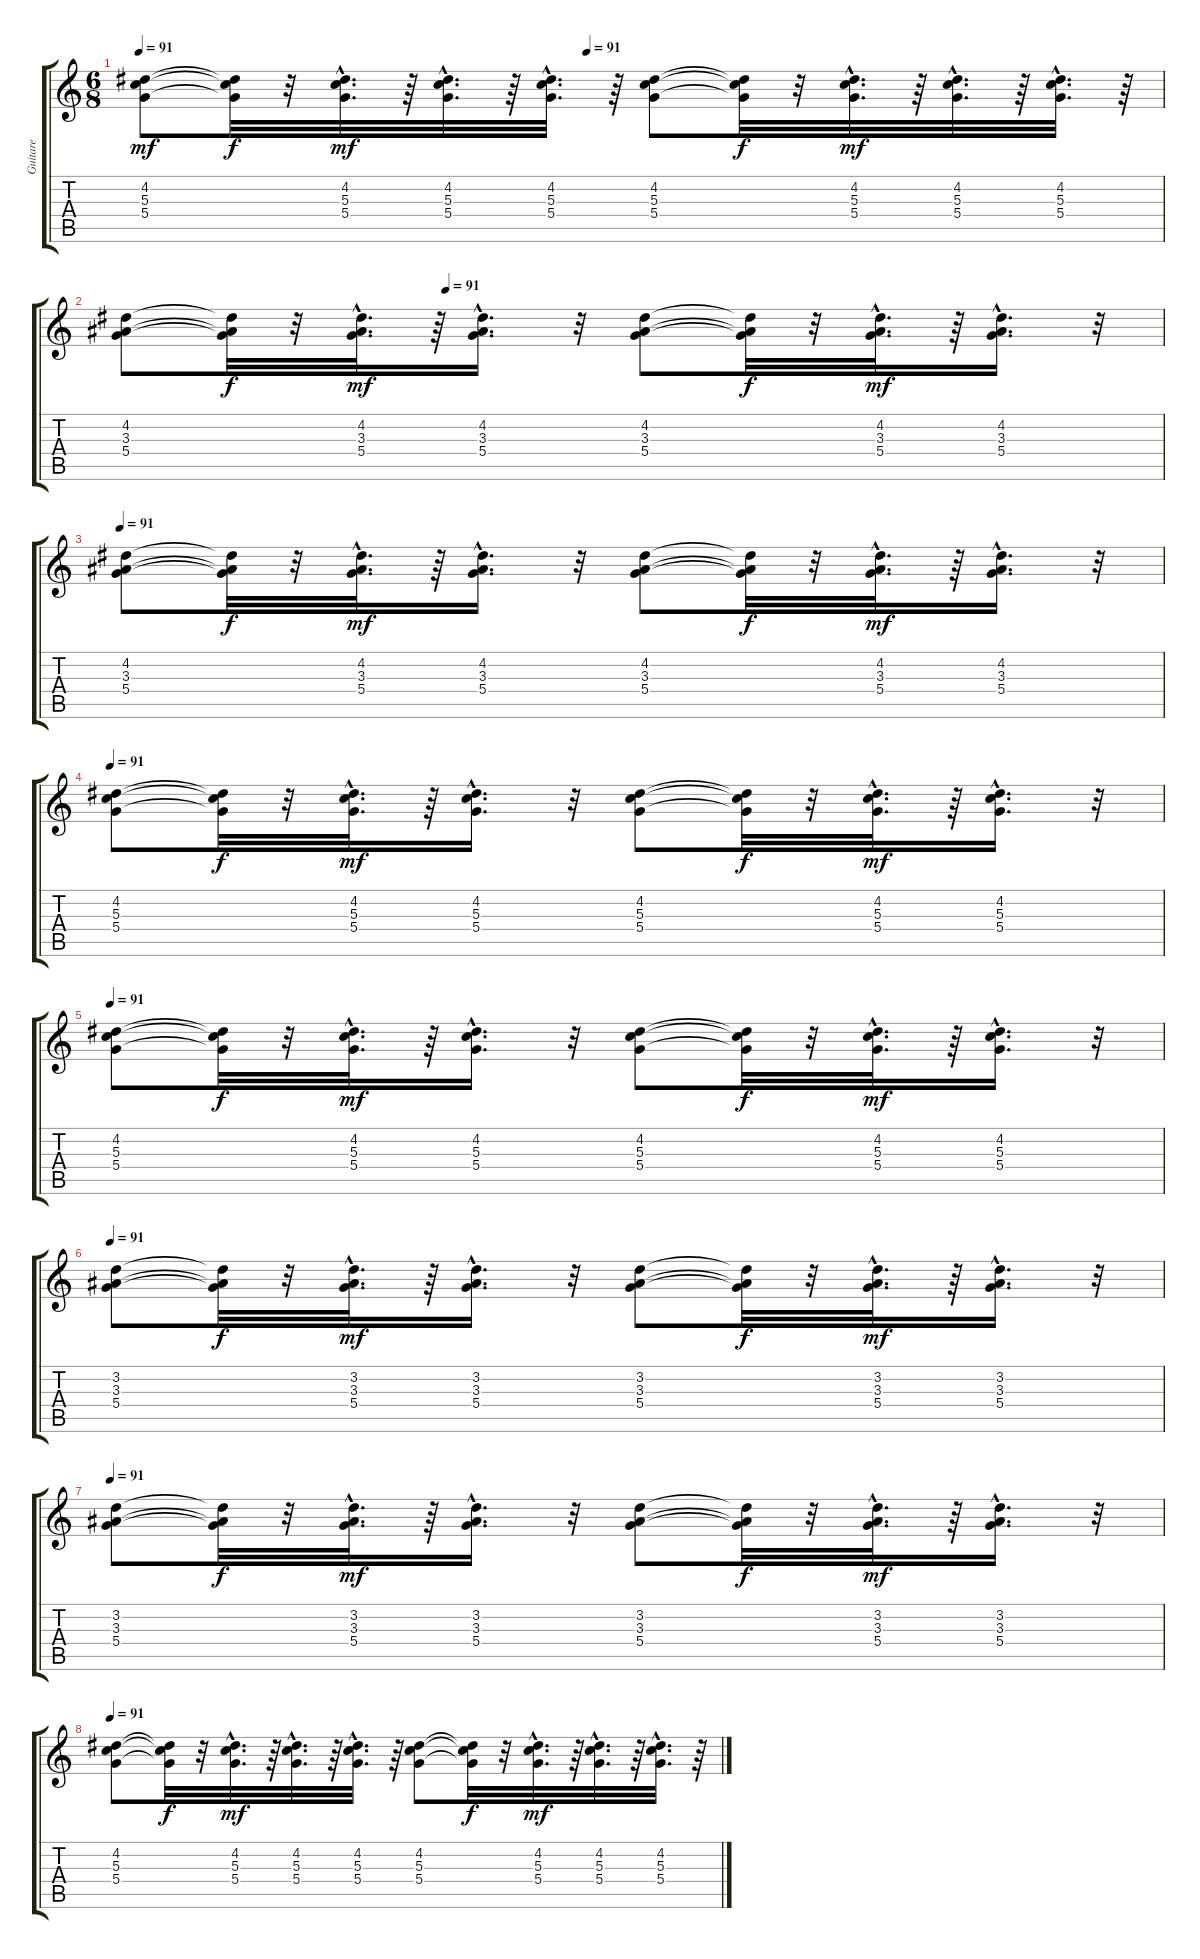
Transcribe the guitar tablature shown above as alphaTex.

\track ("Guitare" "Guitare") {instrument acousticguitarnylon}
\staff {score tabs}
\tuning (E4 B3 G3 D3 A2 E2) {hide}
\ts (6 8)
\tempo 91
\tempo (91 0.4375)
\clef g2
\ks c
(4.2 5.3 5.4).8{dy mf} (4.2{t} 5.3{t} 5.4{t}).32{dy f} r.32 (4.2{hac} 5.3{hac} 5.4{hac}).32{d dy mf} r.64 (4.2{hac} 5.3{hac} 5.4{hac}).32{d} r.64 (4.2{hac} 5.3{hac} 5.4{hac}).32{d} r.64 (4.2 5.3 5.4).8 (4.2{t} 5.3{t} 5.4{t}).32{dy f} r.32 (4.2{hac} 5.3{hac} 5.4{hac}).32{d dy mf} r.64 (4.2{hac} 5.3{hac} 5.4{hac}).32{d} r.64 (4.2{hac} 5.3{hac} 5.4{hac}).32{d} r.64 |
\tempo (91 0.3125)
(4.2 3.3 5.4).8 (4.2{t} 3.3{t} 5.4{t}).32{dy f} r.32 (4.2{hac} 3.3{hac} 5.4{hac}).32{d dy mf} r.64 (4.2{hac} 3.3{hac} 5.4{hac}).16{d} r.32 (4.2 3.3 5.4).8 (4.2{t} 3.3{t} 5.4{t}).32{dy f} r.32 (4.2{hac} 3.3{hac} 5.4{hac}).32{d dy mf} r.64 (4.2{hac} 3.3{hac} 5.4{hac}).16{d} r.32 |
\tempo 91
(4.2 3.3 5.4).8 (4.2{t} 3.3{t} 5.4{t}).32{dy f} r.32 (4.2{hac} 3.3{hac} 5.4{hac}).32{d dy mf} r.64 (4.2{hac} 3.3{hac} 5.4{hac}).16{d} r.32 (4.2 3.3 5.4).8 (4.2{t} 3.3{t} 5.4{t}).32{dy f} r.32 (4.2{hac} 3.3{hac} 5.4{hac}).32{d dy mf} r.64 (4.2{hac} 3.3{hac} 5.4{hac}).16{d} r.32 |
\tempo 91
(4.2 5.3 5.4).8 (4.2{t} 5.3{t} 5.4{t}).32{dy f} r.32 (4.2{hac} 5.3{hac} 5.4{hac}).32{d dy mf} r.64 (4.2{hac} 5.3{hac} 5.4{hac}).16{d} r.32 (4.2 5.3 5.4).8 (4.2{t} 5.3{t} 5.4{t}).32{dy f} r.32 (4.2{hac} 5.3{hac} 5.4{hac}).32{d dy mf} r.64 (4.2{hac} 5.3{hac} 5.4{hac}).16{d} r.32 |
\tempo 91
(4.2 5.3 5.4).8 (4.2{t} 5.3{t} 5.4{t}).32{dy f} r.32 (4.2{hac} 5.3{hac} 5.4{hac}).32{d dy mf} r.64 (4.2{hac} 5.3{hac} 5.4{hac}).16{d} r.32 (4.2 5.3 5.4).8 (4.2{t} 5.3{t} 5.4{t}).32{dy f} r.32 (4.2{hac} 5.3{hac} 5.4{hac}).32{d dy mf} r.64 (4.2{hac} 5.3{hac} 5.4{hac}).16{d} r.32 |
\tempo 91
(3.2 3.3 5.4).8 (3.2{t} 3.3{t} 5.4{t}).32{dy f} r.32 (3.2{hac} 3.3{hac} 5.4{hac}).32{d dy mf} r.64 (3.2{hac} 3.3{hac} 5.4{hac}).16{d} r.32 (3.2 3.3 5.4).8 (3.2{t} 3.3{t} 5.4{t}).32{dy f} r.32 (3.2{hac} 3.3{hac} 5.4{hac}).32{d dy mf} r.64 (3.2{hac} 3.3{hac} 5.4{hac}).16{d} r.32 |
\tempo 91
(3.2 3.3 5.4).8 (3.2{t} 3.3{t} 5.4{t}).32{dy f} r.32 (3.2{hac} 3.3{hac} 5.4{hac}).32{d dy mf} r.64 (3.2{hac} 3.3{hac} 5.4{hac}).16{d} r.32 (3.2 3.3 5.4).8 (3.2{t} 3.3{t} 5.4{t}).32{dy f} r.32 (3.2{hac} 3.3{hac} 5.4{hac}).32{d dy mf} r.64 (3.2{hac} 3.3{hac} 5.4{hac}).16{d} r.32 |
\tempo 91
(4.2 5.3 5.4).8 (4.2{t} 5.3{t} 5.4{t}).32{dy f} r.32 (4.2{hac} 5.3{hac} 5.4{hac}).32{d dy mf} r.64 (4.2{hac} 5.3{hac} 5.4{hac}).32{d} r.64 (4.2{hac} 5.3{hac} 5.4{hac}).32{d} r.64 (4.2 5.3 5.4).8 (4.2{t} 5.3{t} 5.4{t}).32{dy f} r.32 (4.2{hac} 5.3{hac} 5.4{hac}).32{d dy mf} r.64 (4.2{hac} 5.3{hac} 5.4{hac}).32{d} r.64 (4.2{hac} 5.3{hac} 5.4{hac}).32{d} r.64
